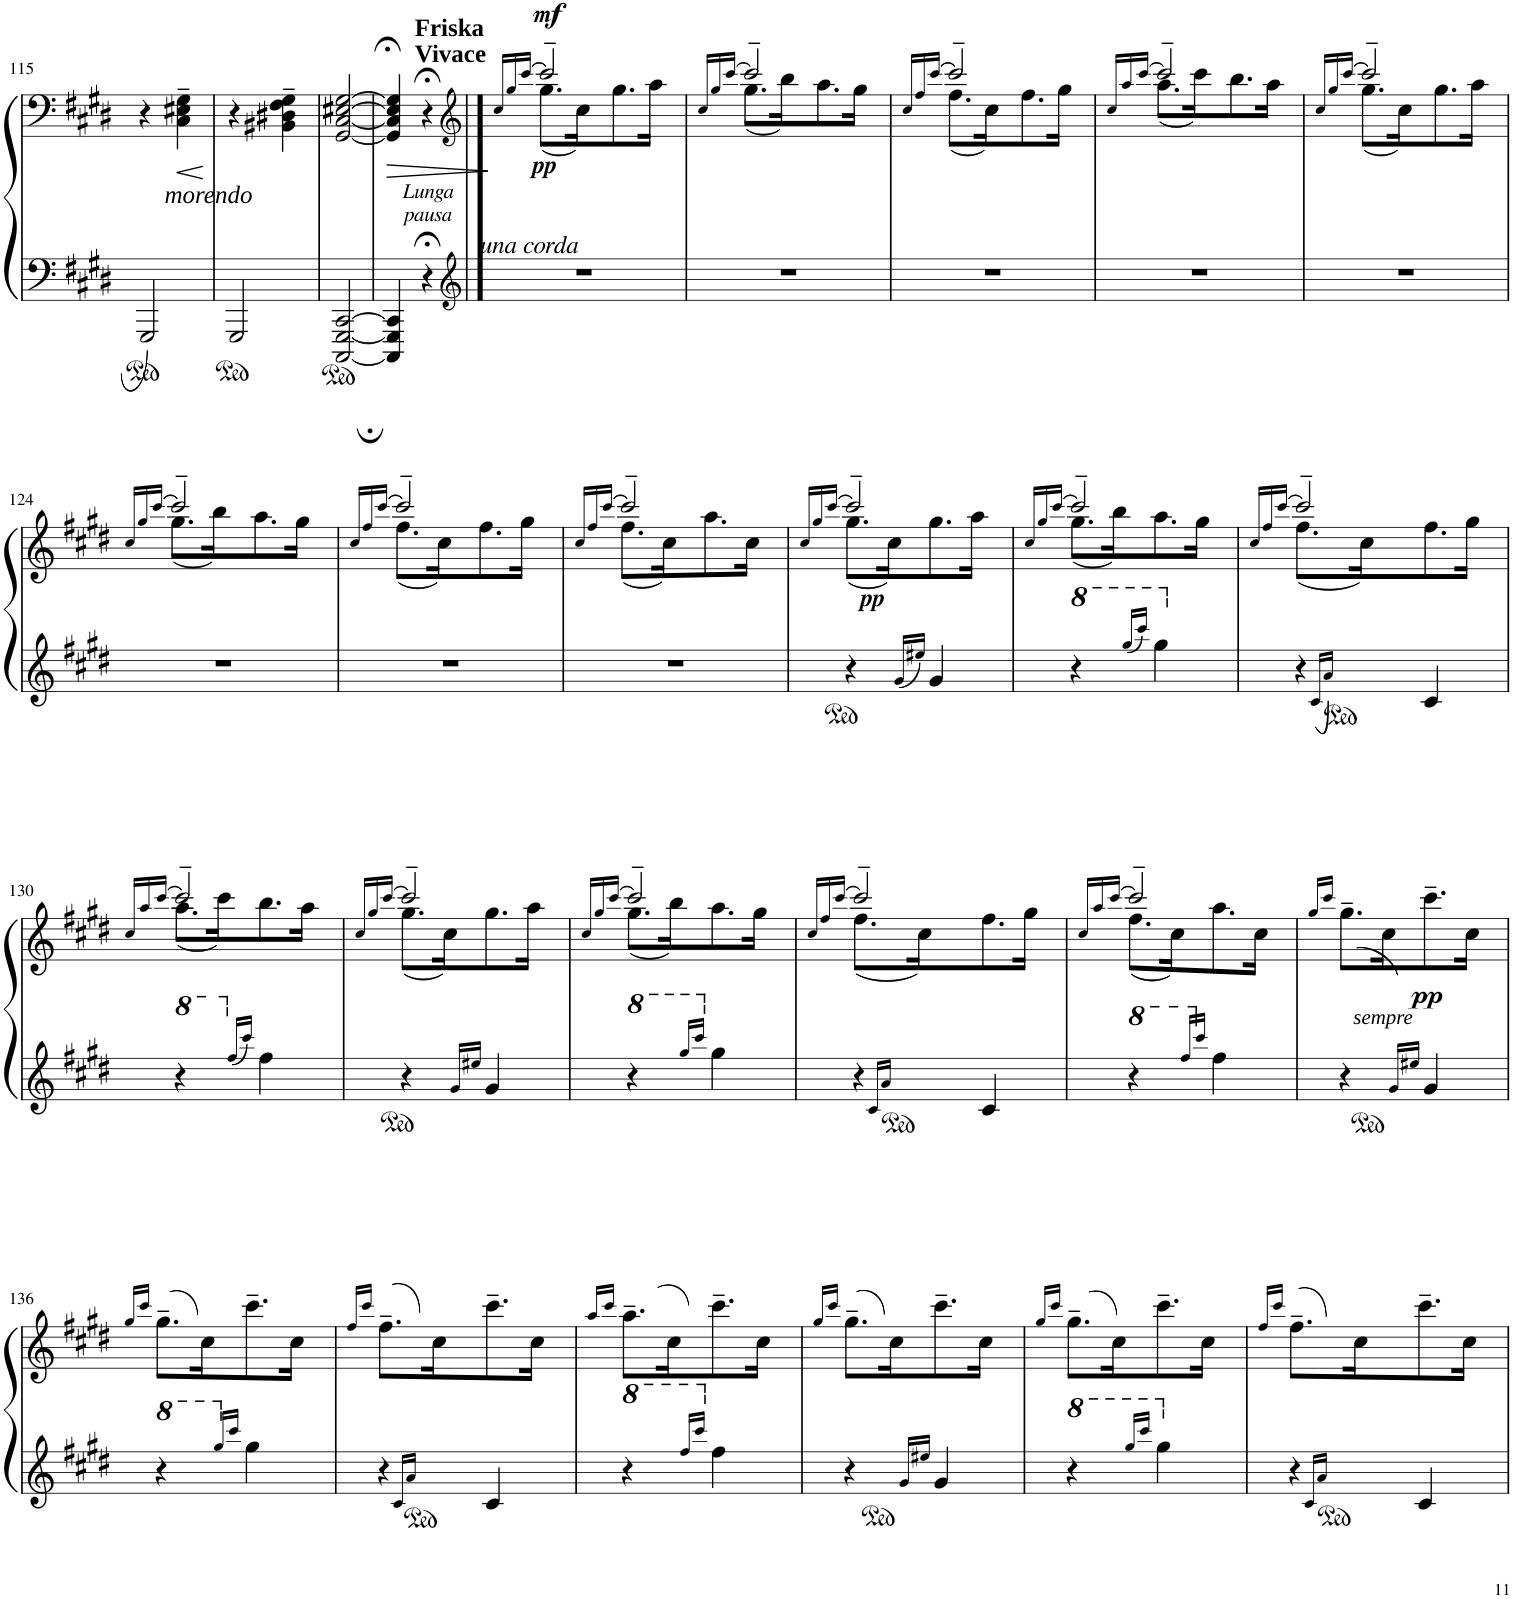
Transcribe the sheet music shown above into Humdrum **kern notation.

**kern	**kern	**dynam
*part1	*part1	*part1
*staff2	*staff1	*staff1/2
*I"Piano	*	*
*I'Pno	*	*
!!LO:PB:g=z
*clefF4	*clefF4	*
*k[f#c#g#d#]	*k[f#c#g#d#]	*
*M2/4	*M2/4	*
=115	=115	=115
2GGG#/	4r	.
!	!LO:TX:b:i:t=morendo	!
!	!	!LO:HP:b
.	4C#\~ 4E#X\~ 4G#\~	<
.	.	[
=116	=116	=116
2GGG#/	4r	.
.	4BB#X\~ 4D#X\~ 4F#\~ 4G#\~	.
=117	=117	=117
[2CCC#/ [2GGG#/ [2CC#/	[2GG#/ [2C#/ [2E#X/ [2G#/	.
=118	=118	=118
!	!	!LO:HP:b
4CCC#/]; 4GGG#/]; 4CC#/];	4GG#/];< 4C#/];< 4E#/];< 4G#/];<	>
!	!LO:TX:b:i:t=Lunga	!
!	!LO:TX:b:t=pausa	!
4r;<	4r;<	.
.	.	]
==119	==119	==119
*clefG2	*clefG2	*
.	16qcc#/LL	.
.	16qgg#/	.
.	[16qccc#/JJ	.
*	*^	*
!	!LO:TX:a:B:t=Friska	!	!
!	!LO:TX:a:t=Vivace	!	!
!	!LO:TX:b:Bi:t=pp	!	!
!	!LO:TX:b:i:t=una corda	!	!
!	!	!	!LO:DY:a
2r	2ccc#~/]	(8.gg#\L	mf
.	.	16cc#\K)	.
.	.	8.gg#\	.
.	.	16aa\Jk	.
=120	=120	=120	=120
.	16qcc#/LL	.	.
.	16qgg#/	.	.
.	[16qccc#/JJ	.	.
2r	2ccc#~/]	(8.gg#\L	.
.	.	16bb\K)	.
.	.	8.aa\	.
.	.	16gg#\Jk	.
=121	=121	=121	=121
.	16qcc#/LL	.	.
.	16qff#/	.	.
.	[16qccc#/JJ	.	.
2r	2ccc#~/]	(8.ff#\L	.
.	.	16cc#\K)	.
.	.	8.ff#\	.
.	.	16gg#\Jk	.
=122	=122	=122	=122
.	16qcc#/LL	.	.
.	16qaa/	.	.
.	[16qccc#/JJ	.	.
2r	2ccc#~/]	(8.aa\L	.
.	.	16ccc#\K)	.
.	.	8.bb\	.
.	.	16aa\Jk	.
=123	=123	=123	=123
.	16qcc#/LL	.	.
.	16qgg#/	.	.
.	[16qccc#/JJ	.	.
2r	2ccc#~/]	(8.gg#\L	.
.	.	16cc#\K)	.
.	.	8.gg#\	.
.	.	16aa\Jk	.
!!LO:LB:g=z	!!
=124	=124	=124	=124
.	16qcc#/LL	.	.
.	16qgg#/	.	.
.	[16qccc#/JJ	.	.
2r	2ccc#~/]	(8.gg#\L	.
.	.	16bb\K)	.
.	.	8.aa\	.
.	.	16gg#\Jk	.
=125	=125	=125	=125
.	16qcc#/LL	.	.
.	16qff#/	.	.
.	[16qccc#/JJ	.	.
2r	2ccc#~/]	(8.ff#\L	.
.	.	16cc#\K)	.
.	.	8.ff#\	.
.	.	16gg#\Jk	.
=126	=126	=126	=126
.	16qcc#/LL	.	.
.	16qff#/	.	.
.	[16qccc#/JJ	.	.
2r	2ccc#~/]	(8.ff#\L	.
.	.	16cc#\K)	.
.	.	8.aa\	.
.	.	16cc#\Jk	.
=127	=127	=127	=127
.	16qcc#/LL	.	.
.	16qgg#/	.	.
.	[16qccc#/JJ	.	.
!	!LO:TX:b:Bi:t=pp	!	!
4r	2ccc#~/]	(8.gg#\L	.
.	.	16cc#\K)	.
16qg#/LL	.	.	.
16qee#X/JJ	.	.	.
4g#/	.	8.gg#\	.
.	.	16aa\Jk	.
=128	=128	=128	=128
.	16qcc#/LL	.	.
.	16qgg#/	.	.
.	[16qccc#/JJ	.	.
*8va	*	*	*
4r	2ccc#~/]	(8.gg#\L	.
.	.	16bb\K)	.
16qggg#/LL	.	.	.
16qcccc#/JJ	.	.	.
4ggg#\	.	8.aa\	.
.	.	16gg#\Jk	.
=129	=129	=129	=129
.	16qcc#/LL	.	.
.	16qff#/	.	.
.	[16qccc#/JJ	.	.
*X8va	*	*	*
4r	2ccc#~/]	(8.ff#\L	.
.	.	16cc#\K)	.
16qc#/LL	.	.	.
16qa/JJ	.	.	.
4c#/	.	8.ff#\	.
.	.	16gg#\Jk	.
!!LO:LB:g=z	!!
=130	=130	=130	=130
.	16qcc#/LL	.	.
.	16qaa/	.	.
.	[16qccc#/JJ	.	.
*8va	*	*	*
4r	2ccc#~/]	(8.aa\L	.
.	.	16ccc#\K)	.
16qfff#/LL	.	.	.
16qcccc#/JJ	.	.	.
4fff#\	.	8.bb\	.
.	.	16aa\Jk	.
=131	=131	=131	=131
.	16qcc#/LL	.	.
.	16qgg#/	.	.
.	[16qccc#/JJ	.	.
*X8va	*	*	*
4r	2ccc#~/]	(8.gg#\L	.
.	.	16cc#\K)	.
16qg#/LL	.	.	.
16qee#X/JJ	.	.	.
4g#/	.	8.gg#\	.
.	.	16aa\Jk	.
=132	=132	=132	=132
.	16qcc#/LL	.	.
.	16qgg#/	.	.
.	[16qccc#/JJ	.	.
*8va	*	*	*
4r	2ccc#~/]	(8.gg#\L	.
.	.	16bb\K)	.
16qggg#/LL	.	.	.
16qcccc#/JJ	.	.	.
4ggg#\	.	8.aa\	.
.	.	16gg#\Jk	.
=133	=133	=133	=133
.	16qcc#/LL	.	.
.	16qff#/	.	.
.	[16qccc#/JJ	.	.
*X8va	*	*	*
4r	2ccc#~/]	(8.ff#\L	.
.	.	16cc#\K)	.
16qc#/LL	.	.	.
16qa/JJ	.	.	.
4c#/	.	8.ff#\	.
.	.	16gg#\Jk	.
=134	=134	=134	=134
.	16qcc#/LL	.	.
.	16qaa/	.	.
.	[16qccc#/JJ	.	.
*8va	*	*	*
4r	2ccc#~/]	(8.ff#\L	.
.	.	16cc#\K)	.
16qfff#/LL	.	.	.
16qcccc#/JJ	.	.	.
4fff#\	.	8.aa\	.
.	.	16cc#\Jk	.
*	*v	*v	*
=135	=135	=135
.	16qgg#/LL	.
.	16qccc#/JJ	.
*X8va	*	*
!	!	!LO:DY:a=2
4r	(8.gg#~\L	other-dynamics
.	16cc#\K)	.
16qg#/LL	.	.
16qee#X/JJ	.	.
!	!	!LO:DY:b
4g#/	8.ccc#~\	pp
.	16cc#\Jk	.
!!LO:LB:g=z
=136	=136	=136
.	(>16qgg#/LL	.
.	16qccc#/JJ	.
*8va	*	*
4r	8.gg#~\L)	.
.	16cc#\K	.
16qggg#/LL	.	.
16qcccc#/JJ	.	.
4ggg#\	8.ccc#~\	.
.	16cc#\Jk	.
=137	=137	=137
.	(>16qff#/LL	.
.	16qccc#/JJ	.
*X8va	*	*
4r	8.ff#~\L)	.
.	16cc#\K	.
16qc#/LL	.	.
16qa/JJ	.	.
4c#/	8.ccc#~\	.
.	16cc#\Jk	.
=138	=138	=138
.	(>16qaa/LL	.
.	16qccc#/JJ	.
*8va	*	*
4r	8.aa~\L)	.
.	16cc#\K	.
16qfff#/LL	.	.
16qcccc#/JJ	.	.
4fff#\	8.ccc#~\	.
.	16cc#\Jk	.
=139	=139	=139
.	(>16qgg#/LL	.
.	16qccc#/JJ	.
*X8va	*	*
4r	8.gg#~\L)	.
.	16cc#\K	.
16qg#/LL	.	.
16qee#X/JJ	.	.
4g#/	8.ccc#~\	.
.	16cc#\Jk	.
=140	=140	=140
.	(>16qgg#/LL	.
.	16qccc#/JJ	.
*8va	*	*
4r	8.gg#~\L)	.
.	16cc#\K	.
16qggg#/LL	.	.
16qcccc#/JJ	.	.
4ggg#\	8.ccc#~\	.
.	16cc#\Jk	.
=141	=141	=141
.	(>16qff#/LL	.
.	16qccc#/JJ	.
*X8va	*	*
4r	8.ff#~\L)	.
.	16cc#\K	.
16qc#/LL	.	.
16qa/JJ	.	.
4c#/	8.ccc#~\	.
.	16cc#\Jk	.
=	=	=
*-	*-	*-
